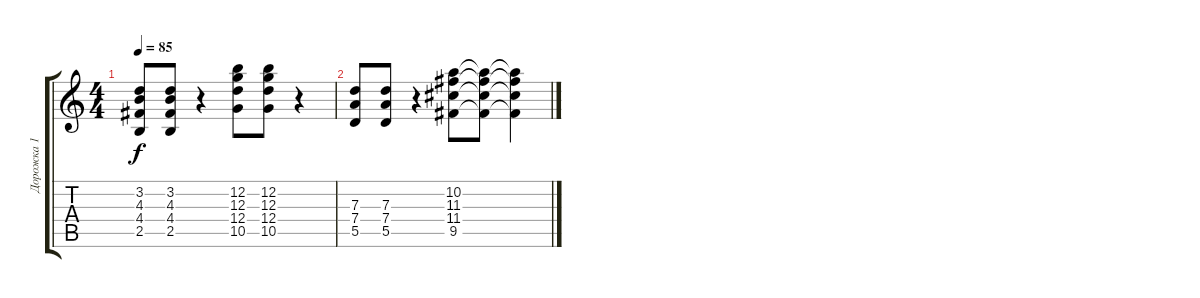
\track ("Дорожка 1" "Дорожка 1") {instrument electricguitarclean}
\staff {score tabs}
\tuning (E4 B3 G3 D3 A2 E2) {hide}
\ts (4 4)
\tempo 85
\clef g2
\ks c
(3.2 4.3 4.4 2.5).8{dy f} (3.2 4.3 4.4 2.5).8 r.4 (12.2 12.3 12.4 10.5).8 (12.2 12.3 12.4 10.5).8 r.4 |
(7.3 7.4 5.5).8 (7.3 7.4 5.5).8 r.4 (10.2 11.3 11.4 9.5).8 (10.2{t} 11.3{t} 11.4{t} 9.5{t}).8 (10.2{t} 11.3{t} 11.4{t} 9.5{t}).4
